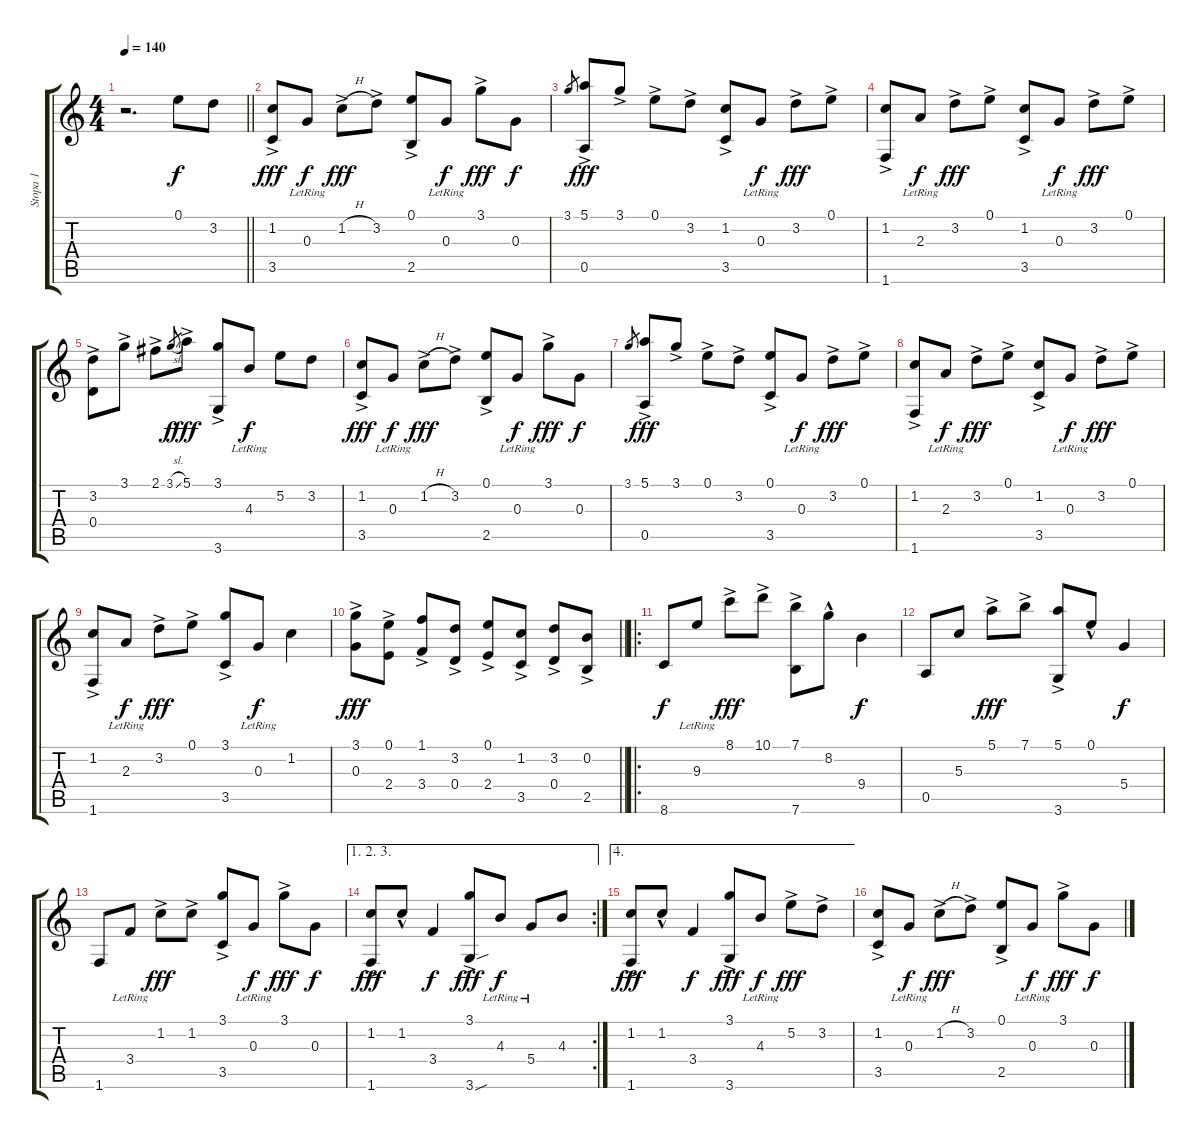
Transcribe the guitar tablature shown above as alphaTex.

\track ("Stopa 1" "Stopa 1") {instrument acousticguitarnylon}
\staff {score tabs}
\tuning (E4 B3 G3 D3 A2 E2) {hide}
\ts (4 4)
\tempo 140
\clef g2
\barLineRight lightlight
\ks c
r.2{d dy f instrument acousticguitarnylon} 0.1.8 3.2.8 |
(1.2{ac} 3.5).8{dy fff} 0.3{lr}.8{dy f} 1.2{h ac}.8{dy fff} 3.2{ac}.8 (0.1{ac} 2.5).8 0.3{lr}.8{dy f} 3.1{ac}.8{dy fff} 0.3.8{dy f} |
3.1.8{gr} (5.1{ac} 0.5).8{dy fff} 3.1{ac}.8 0.1{ac}.8 3.2{ac}.8 (1.2{ac} 3.5).8 0.3{lr}.8{dy f} 3.2{ac}.8{dy fff} 0.1{ac}.8 |
(1.2{ac} 1.6).8 2.3{lr}.8{dy f} 3.2{ac}.8{dy fff} 0.1{ac}.8 (1.2{ac} 3.5).8 0.3{lr}.8{dy f} 3.2{ac}.8{dy fff} 0.1{ac}.8 |
(3.2{ac} 0.4).8 3.1{ac}.8 2.1{ac}.8 3.1{sl}.8{gr dy f} 5.1{ac}.8{dy fff} (3.1{ac} 3.6).8 4.3{lr}.8{dy f} 5.2.8 3.2.8 |
(1.2{ac} 3.5).8{dy fff} 0.3{lr}.8{dy f} 1.2{h ac}.8{dy fff} 3.2{ac}.8 (0.1{ac} 2.5).8 0.3{lr}.8{dy f} 3.1{ac}.8{dy fff} 0.3.8{dy f} |
3.1.8{gr} (5.1{ac} 0.5).8{dy fff} 3.1{ac}.8 0.1{ac}.8 3.2{ac}.8 (0.1{ac} 3.5).8 0.3{lr}.8{dy f} 3.2{ac}.8{dy fff} 0.1{ac}.8 |
(1.2{ac} 1.6).8 2.3{lr}.8{dy f} 3.2{ac}.8{dy fff} 0.1{ac}.8 (1.2{ac} 3.5).8 0.3{lr}.8{dy f} 3.2{ac}.8{dy fff} 0.1{ac}.8 |
(1.2{ac} 1.6).8 2.3{lr}.8{dy f} 3.2{ac}.8{dy fff} 0.1{ac}.8 (3.1{ac} 3.5).8 0.3{lr}.8{dy f} 1.2.4 |
\barLineRight lightlight
(3.1{ac} 0.3{ac}).8{dy fff} (0.1{ac} 2.4{ac}).8 (1.1{ac} 3.4{ac}).8 (3.2{ac} 0.4{ac}).8 (0.1{ac} 2.4{ac}).8 (1.2{ac} 3.5{ac}).8 (3.2{ac} 0.4{ac}).8 (0.2{ac} 2.5{ac}).8 |
\ro
8.6.8{dy f} 9.3{lr}.8 8.1{ac}.8{dy fff} 10.1{ac}.8 (7.1{ac} 7.6).8 8.2{hac}.8 9.4.4{dy f} |
0.5.8 5.3.8 5.1{ac}.8{dy fff} 7.1{ac}.8 (5.1{ac} 3.6).8 0.1{hac}.8 5.4.4{dy f} |
1.6.8 3.4{lr}.8 1.2{ac}.8{dy fff} 1.2{ac}.8 (3.1{ac} 3.5).8 0.3{lr}.8{dy f} 3.1{ac}.8{dy fff} 0.3.8{dy f} |
\ae (1 2 3)
\rc 2
(1.2{ac} 1.6).8{dy fff} 1.2{hac}.8 3.4.4{dy f} (3.1{ac} 3.6{sou}).8{dy fff} 4.3{lr}.8{dy f} 5.4{lr}.8 4.3.8 |
\ae 4
(1.2{ac} 1.6).8{dy fff} 1.2{hac}.8 3.4.4{dy f} (3.1{ac} 3.6).8{dy fff} 4.3{lr}.8{dy f} 5.2{ac}.8{dy fff} 3.2{ac}.8 |
(1.2{ac} 3.5).8 0.3{lr}.8{dy f} 1.2{h ac}.8{dy fff} 3.2{ac}.8 (0.1{ac} 2.5).8 0.3{lr}.8{dy f} 3.1{ac}.8{dy fff} 0.3.8{dy f}
